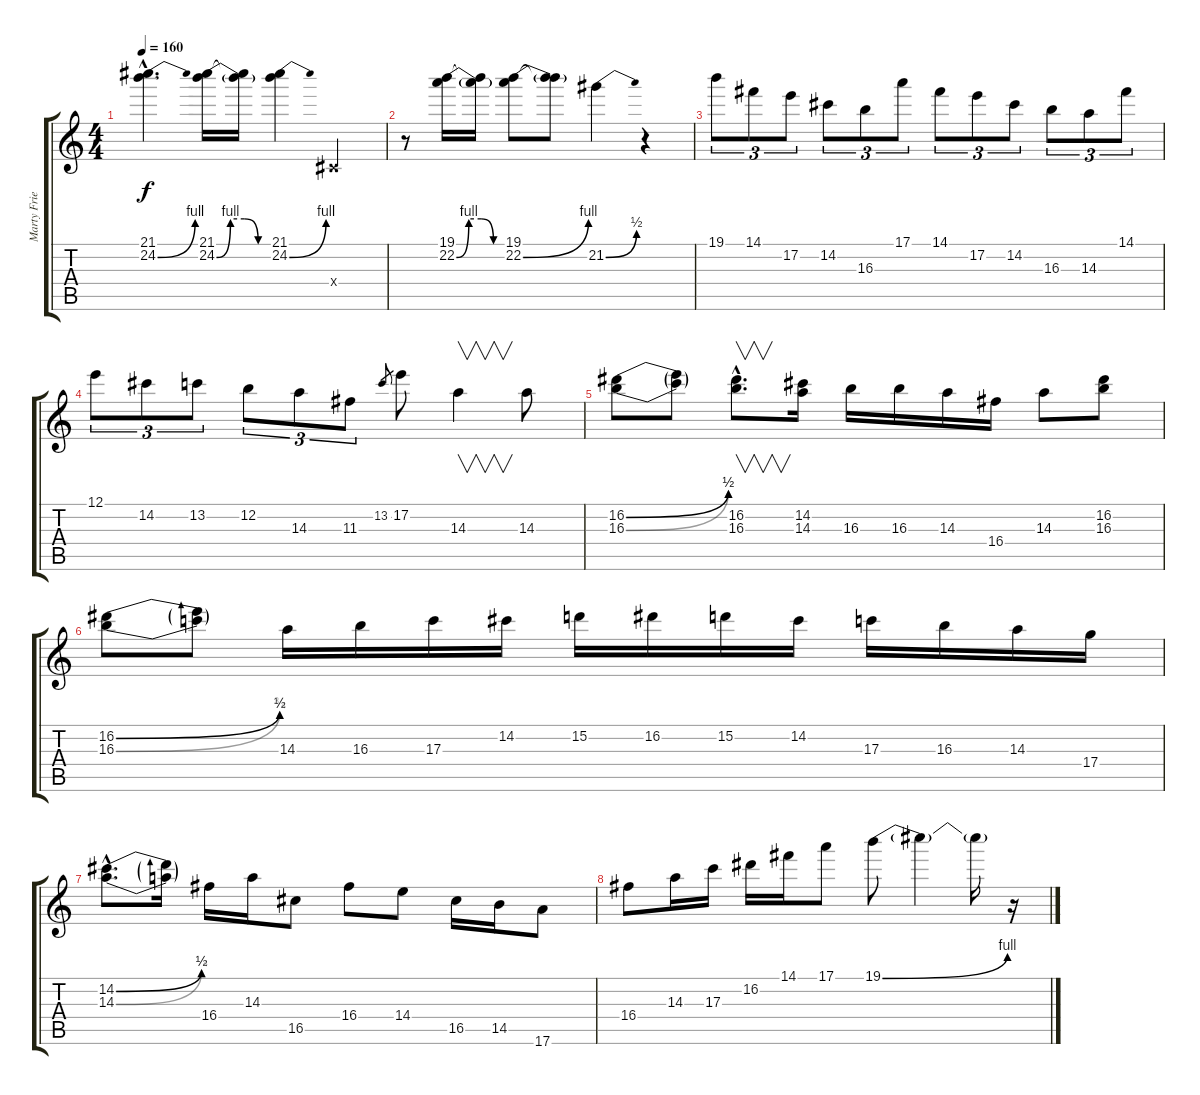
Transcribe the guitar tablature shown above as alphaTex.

\track ("Marty Friedman" "Marty Frie") {instrument distortionguitar}
\staff {score tabs}
\tuning (E4 B3 G3 D3 A2 E2) {hide}
\ts (4 4)
\tempo 160
\clef g2
\ks c
(21.1{hac} 24.2{be (bend 0 0 60 4) hac}).4{d dy f instrument distortionguitar} (21.1 24.2{be (custom 0 0 15 4 30 4 45 0 60 0)}).16 (21.1{t} 24.2{t}).16 (21.1 24.2{be (bend 0 0 60 4)}).4 -1.4{x}.4 |
r.8 (19.1 22.2{be (custom 0 0 15 4 30 4 45 0 60 0)}).16 (19.1{t} 22.2{t}).16 (19.1 22.2{be (bend 0 0 60 4)}).8 (19.1{t} 22.2{t}).8 21.2{be (bend 0 0 60 2)}.4 r.4 |
19.1.8{tu (3 2)} 14.1.8{tu (3 2)} 17.2.8{tu (3 2)} 14.2.8{tu (3 2)} 16.3.8{tu (3 2)} 17.1.8{tu (3 2)} 14.1.8{tu (3 2)} 17.2.8{tu (3 2)} 14.2.8{tu (3 2)} 16.3.8{tu (3 2)} 14.3.8{tu (3 2)} 14.1.8{tu (3 2)} |
12.1.8{tu (3 2)} 14.2.8{tu (3 2)} 13.2.8{tu (3 2)} 12.2.8{tu (3 2)} 14.3.8{tu (3 2)} 11.3.8{tu (3 2)} 13.2.8{gr} 17.2.8 14.3.4{v} 14.3.8 |
(16.2{be (bend 0 0 60 2)} 16.3{be (bend 0 0 60 2)}).8 (16.2{t} 16.3{t}).8 (16.2{hac} 16.3{hac}).8{v d} (14.2 14.3).16 16.3.16 16.3.16 14.3.16 16.4.16 14.3.8 (16.2 16.3).8 |
(16.2{be (bend 0 0 60 2)} 16.3{be (bend 0 0 60 3)}).8 (16.2{t} 16.3{t}).8 14.3.16 16.3.16 17.3.16 14.2.16 15.2.16 16.2.16 15.2.16 14.2.16 17.3.16 16.3.16 14.3.16 17.4.16 |
(14.2{be (bend 0 0 60 2) hac} 14.3{be (bend 0 0 60 1) hac}).8{d} (14.2{t} 14.3{t}).16 16.4.16 14.3.16 16.5.8 16.4.8 14.4.8 16.5.16 14.5.16 17.6.8 |
16.4.8 14.3.16 17.3.16 16.2.16 14.1.16 17.1.8 19.1{be (bend 0 0 60 4)}.8 19.1{t}.4 19.1{t}.16 r.16
